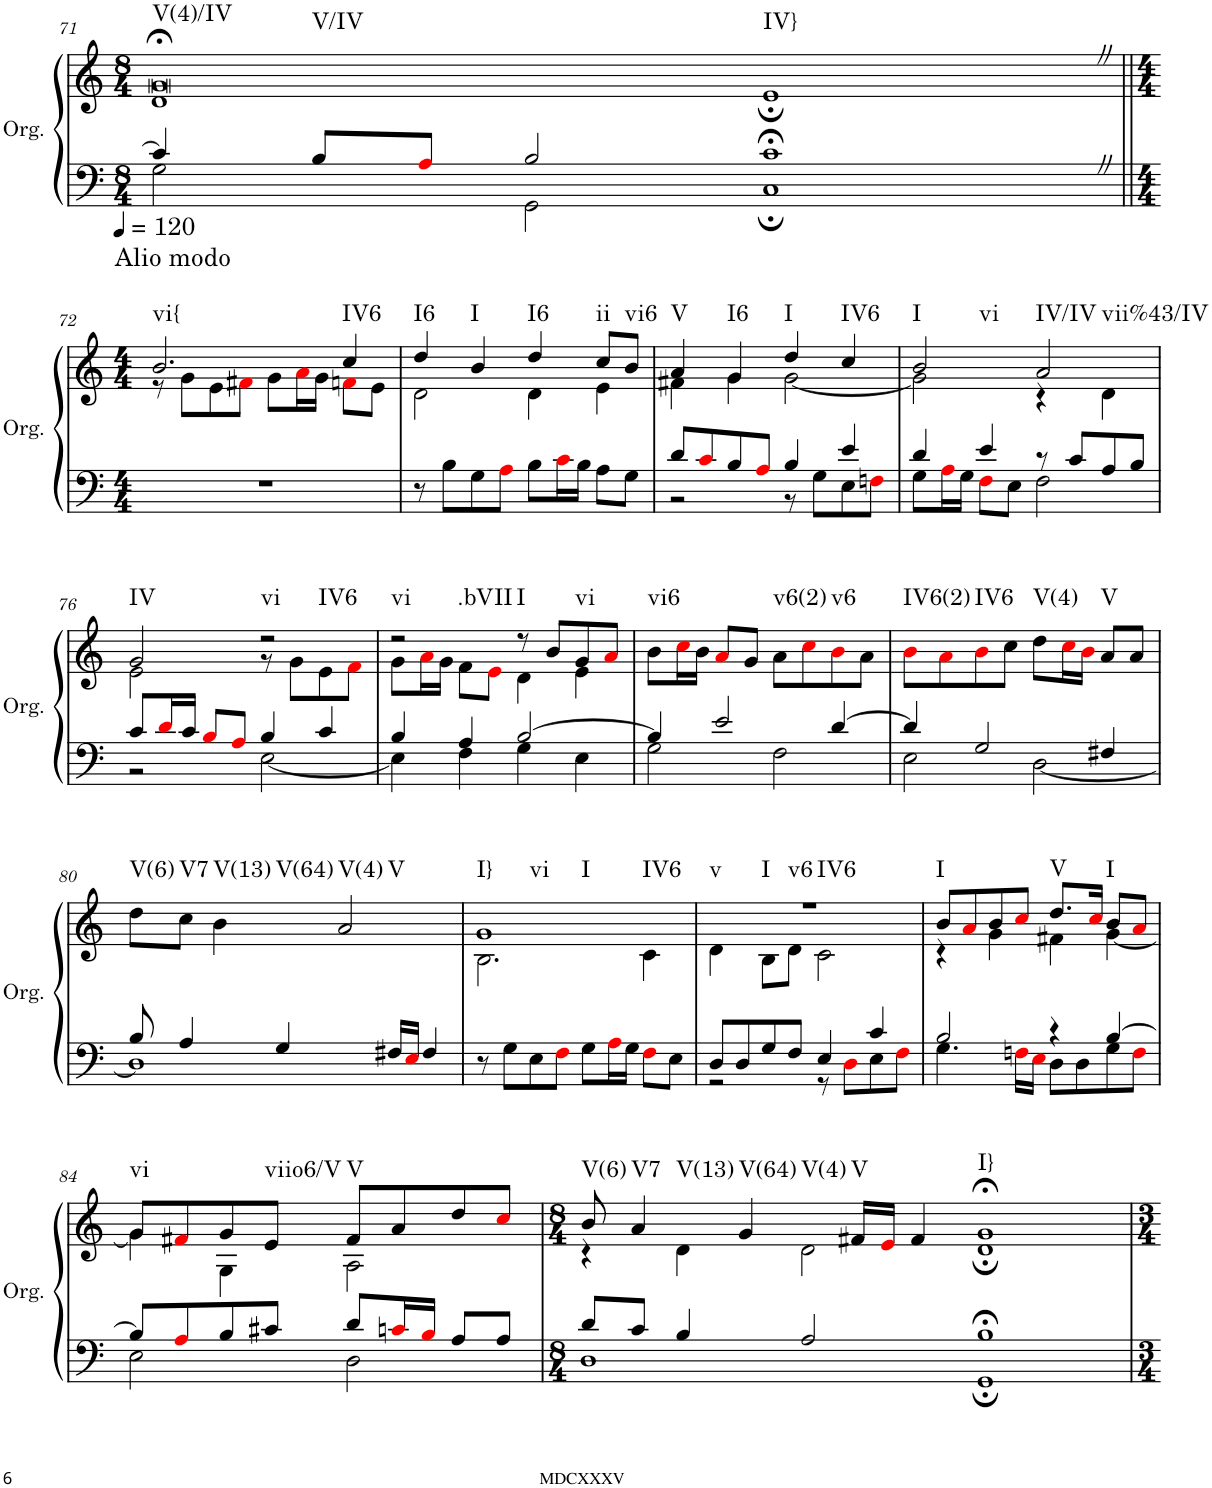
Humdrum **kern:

**kern	**kern	**harte	**kern
*part2	*part2	*part2	*part1
*staff3	*staff2	*	*staff1
*I"Organ	*	*	*I"Voice
*I'Org.	*	*	*I'Vo.
!!LO:PB:g=z
*clefF4	*clefG2	*	*clefGv2
*k[]	*k[]	*	*k[]
*M8/4	*M8/4	*	*M8/4
=71	=71	=71	=71
*^	*^	*	*
!	!	!	!	!LO:H:n=1:kt=V(4)/IV	!
!	!	!	!	!LO:H:n=2:kt=V/IV	!
!	!	!	!	!LO:H:n=3:kt=IV}	!
4c/]	2G\	0g;<Z	1d	N N N	0r;<
8B/L	.	.	.	.	.
8Ai/J	.	.	.	.	.
2B/	2GG\	.	.	.	.
1c;<Z	1C;	.	1e;	.	.
*v	*v	*	*	*	*
!!LO:LB:g=z
=72||	=72||	=72||	=72||	=72||
*M4/4	*M4/4	*	*	*M4/4
*	*	*	*	*MM120
*^	*	*	*	*
!	!	!LO:TX:a:t=Alio modo	!	!LO:H:kt=vi{	!
*v	*v	*	*	*	*
1r	2.b/	8r	N	1r
.	.	8g\L	.	.
.	.	8e\	.	.
.	.	8f#Xi\J	.	.
.	.	8g\L	.	.
.	.	16ai\L	.	.
.	.	16g\JJ	.	.
!	!	!	!LO:H:kt=IV6	!
.	4cc/	8fni\L	N	.
.	.	8e\J	.	.
=73	=73	=73	=73	=73
!	!	!	!LO:H:kt=I6	!
8r	4dd/	2d\	N	1r
8B\L	.	.	.	.
!	!	!	!LO:H:kt=I	!
8G\	4b/	.	N	.
8Ai\J	.	.	.	.
!	!	!	!LO:H:kt=I6	!
8B\L	4dd/	4d\	N	.
16ci\L	.	.	.	.
16B\JJ	.	.	.	.
!	!	!	!LO:H:kt=ii	!
8A\L	8cc/L	4e\	N	.
!	!	!	!LO:H:kt=vi6	!
8G\J	8b/J	.	N	.
=74	=74	=74	=74	=74
*^	*	*	*	*
!	!	!	!	!LO:H:kt=V	!
8d/L	2r	4a/	4f#X\	N	1r
8ci/	.	.	.	.	.
!	!	!	!	!LO:H:kt=I6	!
8B/	.	4g/	4g\	N	.
8Ai/J	.	.	.	.	.
!	!	!	!	!LO:H:kt=I	!
4B/	8r	4dd/	[2g\	N	.
.	8G\L	.	.	.	.
!	!	!	!	!LO:H:kt=IV6	!
4e/	8E\	4cc/	.	N	.
.	8Fni\J	.	.	.	.
=75	=75	=75	=75	=75	=75
!	!	!	!	!LO:H:n=1:kt=I	!
!	!	!	!	!LO:H:n=2:kt=vi	!
4d/	8G\L	2b/	2g\]	N N	1r
.	16Ai\L	.	.	.	.
.	16G\JJ	.	.	.	.
4e/	8Fi\L	.	.	.	.
.	8E\J	.	.	.	.
!	!	!	!	!LO:H:n=1:kt=IV/IV	!
!	!	!	!	!LO:H:n=2:kt=vii%43/IV	!
8r	2F\	2a/	4r	N N	.
8c/L	.	.	.	.	.
8A/	.	.	4d\	.	.
8B/J	.	.	.	.	.
!!LO:LB:g=z
=76	=76	=76	=76	=76	=76
!	!	!	!	!LO:H:kt=IV	!
8c/L	2r	2g/	2e\	N	1r
16di/L	.	.	.	.	.
16c/JJ	.	.	.	.	.
8Bi/L	.	.	.	.	.
8Ai/J	.	.	.	.	.
!	!	!	!	!LO:H:n=1:kt=vi	!
!	!	!	!	!LO:H:n=2:kt=IV6	!
4B/	[2E\	2r	8r	N N	.
.	.	.	8g\L	.	.
4c/	.	.	8e\	.	.
.	.	.	8fi\J	.	.
=77	=77	=77	=77	=77	=77
!	!	!	!	!LO:H:n=1:kt=vi	!
!	!	!	!	!LO:H:n=2:kt=.bVII	!
4B/	4E\]	2r	8g\L	N N	1r
.	.	.	16ai\L	.	.
.	.	.	16g\JJ	.	.
4A/	4F\	.	8f\L	.	.
.	.	.	8ei\J	.	.
!	!	!	!	!LO:H:kt=I	!
[2B/	4G\	8r	4d\	N	.
.	.	8b/L	.	.	.
!	!	!	!	!LO:H:kt=vi	!
.	4E\	8g/	4e\	N	.
.	.	8ai/J	.	.	.
*	*	*v	*v	*	*
=78	=78	=78	=78	=78
!	!	!	!LO:H:kt=vi6	!
4B/]	2G\	8b\L	N	1r
.	.	16cci\L	.	.
.	.	16b\JJ	.	.
2e/	.	8ai/L	.	.
.	.	8g/J	.	.
!	!	!	!LO:H:kt=v6(2)	!
.	2F\	8a\L	N	.
.	.	8cci\	.	.
!	!	!	!LO:H:kt=v6	!
[4d/	.	8bi\	N	.
.	.	8a\J	.	.
=79	=79	=79	=79	=79
!	!	!	!LO:H:kt=IV6(2)	!
4d/]	2E\	8bi\L	N	1r
.	.	8ai\	.	.
!	!	!	!LO:H:kt=IV6	!
2G/	.	8bi\	N	.
.	.	8cc\J	.	.
!	!	!	!LO:H:kt=V(4)	!
.	[2D\	8dd\L	N	.
.	.	16cci\L	.	.
.	.	16bi\JJ	.	.
!	!	!	!LO:H:kt=V	!
4F#X/	.	8a/L	N	.
.	.	8a/J	.	.
!!LO:LB:g=z
=80	=80	=80	=80	=80
!	!	!	!LO:H:kt=V(6)	!
8B/	1D]	8dd\L	N	1r
!	!	!	!LO:H:kt=V7	!
4A/	.	8cc\J	N	.
!	!	!	!LO:H:n=1:kt=V(13)	!
!	!	!	!LO:H:n=2:kt=V(64)	!
.	.	4b\	N N	.
4G/	.	.	.	.
!	!	!	!LO:H:n=1:kt=V(4)	!
!	!	!	!LO:H:n=2:kt=V	!
.	.	2a/	N N	.
16F#X/LL	.	.	.	.
16Ei/JJ	.	.	.	.
4F#/	.	.	.	.
*v	*v	*	*	*
=81	=81	=81	=81
*	*^	*	*
!	!	!	!LO:H:n=1:kt=I}	!
!	!	!	!LO:H:n=2:kt=vi	!
!	!	!	!LO:H:n=3:kt=I	!
!	!	!	!LO:H:n=4:kt=IV6	!
8r	1g	2.B\	N N N N	1r
8G\L	.	.	.	.
8E\	.	.	.	.
8Fi\J	.	.	.	.
8G\L	.	.	.	.
16Ai\L	.	.	.	.
16G\JJ	.	.	.	.
8Fi\L	.	4c\	.	.
8E\J	.	.	.	.
=82	=82	=82	=82	=82
*^	*	*	*	*
!	!	!	!	!LO:H:n=1:kt=v	!
!	!	!	!	!LO:H:n=2:kt=I	!
!	!	!	!	!LO:H:n=3:kt=v6	!
!	!	!	!	!LO:H:n=4:kt=IV6	!
8D/L	2r	1r	4d\	N N N N	1r
8D/	.	.	.	.	.
8G/	.	.	8B\L	.	.
8F/J	.	.	8d\J	.	.
4E/	8r	.	2c\	.	.
.	8Di\L	.	.	.	.
4c/	8E\	.	.	.	.
.	8Fi\J	.	.	.	.
=83	=83	=83	=83	=83	=83
!	!	!	!	!LO:H:kt=I	!
2B/	4.G\	8b/L	4r	N	1r
.	.	8ai/	.	.	.
.	.	8b/	4g\	.	.
.	16Fni\LL	8cci/J	.	.	.
.	16Ei\JJ	.	.	.	.
!	!	!	!	!LO:H:kt=V	!
4r	8D\L	8.dd/L	4f#X\	N	.
.	8D\	.	.	.	.
.	.	16cci/Jk	.	.	.
!	!	!	!	!LO:H:kt=I	!
[4B/	8G\	8b/L	[4g\	N	.
.	8Fi\J	8ai/J	.	.	.
!!LO:LB:g=z
=84	=84	=84	=84	=84	=84
!	!	!	!	!LO:H:kt=vi	!
8B/L]	2E\	8g/L	4g\]	N	1r
8Ai/	.	8f#Xi/	.	.	.
8B/	.	8g/	4G\	.	.
!	!	!	!	!LO:H:kt=viio6/V	!
8c#X/J	.	8e/J	.	N	.
!	!	!	!	!LO:H:kt=V	!
8d/L	2D\	8f#/L	2A\	N	.
16cni/L	.	8a/	.	.	.
16Bi/JJ	.	.	.	.	.
8A/L	.	8dd/	.	.	.
8A/J	.	8cci/J	.	.	.
=85	=85	=85	=85	=85	=85
*M8/4	*	*M8/4	*	*	*M8/4
!	!	!	!	!LO:H:kt=V(6)	!
8d/L	1D	8b/	4r	N	0r;<
!	!	!	!	!LO:H:n=1:kt=V7	!
!	!	!	!	!LO:H:n=2:kt=V(13)	!
8c/J	.	4a/	.	N N	.
4B/	.	.	4d\	.	.
!	!	!	!	!LO:H:n=1:kt=V(64)	!
!	!	!	!	!LO:H:n=2:kt=V(4)	!
.	.	4g/	.	N N	.
2A/	.	.	2d\	.	.
!	!	!	!	!LO:H:kt=V	!
.	.	16f#X/LL	.	N	.
.	.	16ei/JJ	.	.	.
.	.	4f#/	.	.	.
!	!	!	!	!LO:H:kt=I}	!
1B;<	1GG;	1g;<	1d;	N	.
*v	*v	*	*	*	*
*	*v	*v	*	*
=	=	=	=
*-	*-	*-	*-
